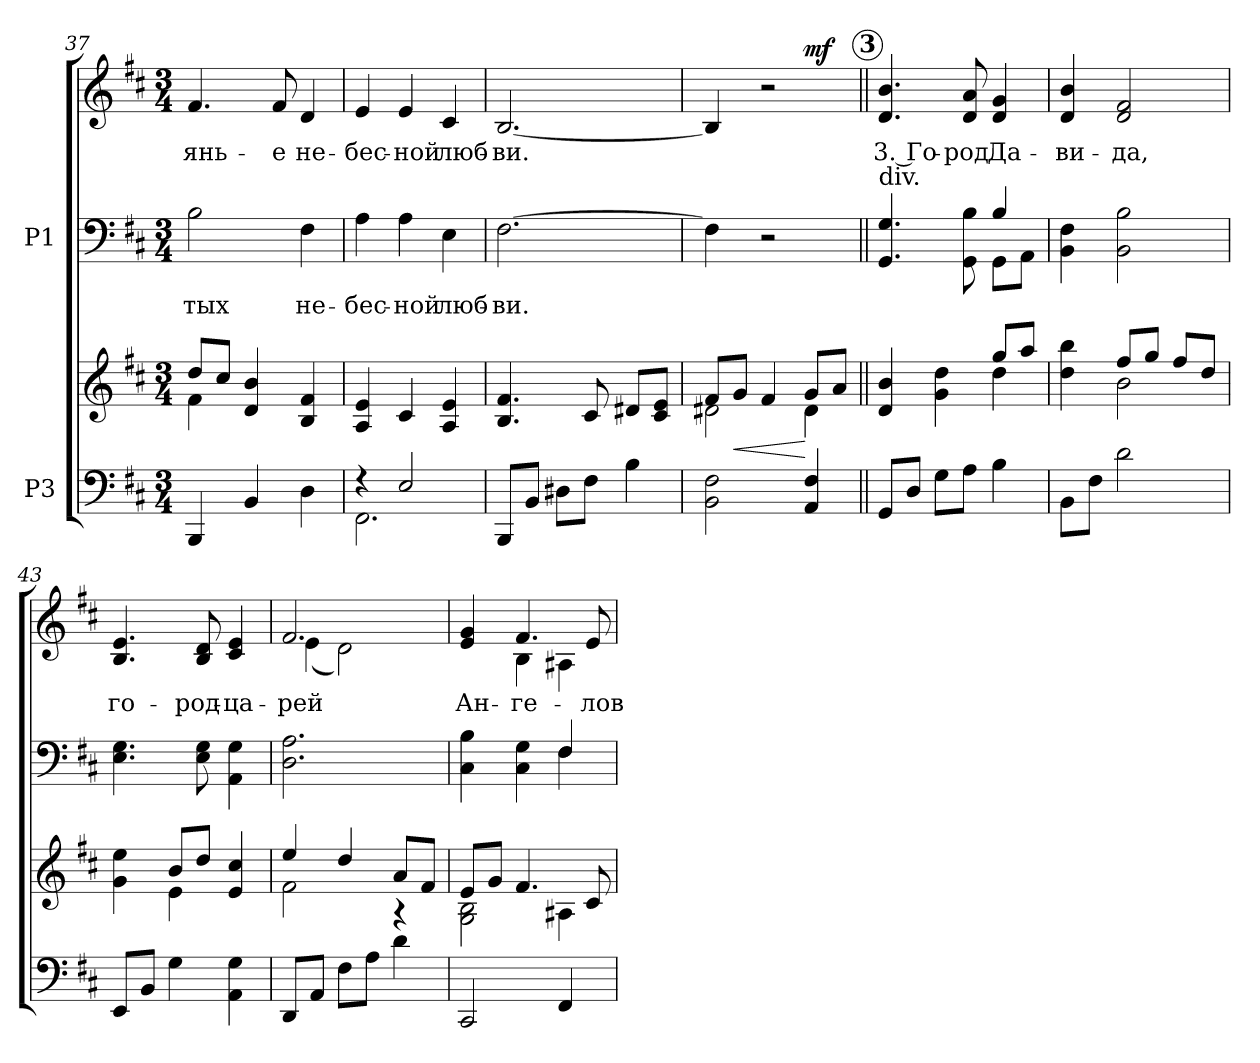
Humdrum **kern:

**kern	**kern	**dynam	**kern	**text	**kern	**text	**dynam
*part2	*part2	*part2	*part1	*part1	*part1	*part1	*part1
*staff4	*staff3	*staff3/4	*staff2	*staff2	*staff1	*staff1	*staff1/2
*I"P3	*	*	*I"P1	*	*	*	*
!!LO:LB:g=z
*clefF4	*clefG2	*	*clefF4	*	*clefG2	*	*
*k[f#c#]	*k[f#c#]	*	*k[f#c#]	*	*k[f#c#]	*	*
*D:	*D:	*	*D:	*	*D:	*	*
*M3/4	*M3/4	*	*M3/4	*	*M3/4	*	*
=37	=37	=37	=37	=37	=37	=37	=37
*	*^	*	*	*	*	*	*
!	!	!	!	!	!LO:LY:b:color=#000000	!	!	!
!	!	!	!	!	!	!	!LO:LY:b:color=#000000	!
4BBBi/	8ddi/L	4f#i\	.	2Bi\	-тых	4.f#i/	-янь-	.
.	8cc#i/J	.	.	.	.	.	.	.
4BBi/	4di/ 4bi	2ryy	.	.	.	.	.	.
!	!	!	!	!	!	!	!LO:LY:b:color=#000000	!
.	.	.	.	.	.	8f#i/	-е	.
!	!	!	!	!	!LO:LY:b:color=#000000	!	!	!
!	!	!	!	!	!	!	!LO:LY:b:color=#000000	!
4Di\	4Bi/ 4f#i	.	.	4F#i\	не-	4di/	не-	.
*	*v	*v	*	*	*	*	*	*
=38	=38	=38	=38	=38	=38	=38	=38
*^	*	*	*	*	*	*	*
!	!	!	!	!	!LO:LY:b:color=#000000	!	!	!
!	!	!	!	!	!	!	!LO:LY:b:color=#000000	!
4r	2.FF#i\	4Ai/ 4ei	.	4Ai\	-бес-	4ei/	-бес-	.
!	!	!	!	!	!LO:LY:b:color=#000000	!	!	!
!	!	!	!	!	!	!	!LO:LY:b:color=#000000	!
2Ei/	.	4c#i/	.	4Ai\	-ной	4ei/	-ной	.
!	!	!	!	!	!LO:LY:b:color=#000000	!	!	!
!	!	!	!	!	!	!	!LO:LY:b:color=#000000	!
.	.	4Ai/ 4ei	.	4Ei\	люб-	4c#i/	люб-	.
*v	*v	*	*	*	*	*	*	*
=39	=39	=39	=39	=39	=39	=39	=39
!	!	!	!	!LO:LY:b:color=#000000	!	!	!
!	!	!	!	!	!	!LO:LY:b:color=#000000	!
8BBBi/L	4.Bi/ 4.f#i	.	[>2.F#i\	-ви.	[<2.Bi/	-ви.	.
8BBi/J	.	.	.	.	.	.	.
8D#Xi\L	.	.	.	.	.	.	.
8F#i\J	8c#i/	.	.	.	.	.	.
4Bi\	8d#Xi/L	.	.	.	.	.	.
.	8c#i/ 8eiJ	.	.	.	.	.	.
=40	=40	=40	=40	=40	=40	=40	=40
*	*^	*	*	*	*^	*	*
2BBi\ 2F#i	8f#i/L	2d#Xi\	.	4F#i\]	.	4Bi/]	2ryy	.	.
!	!	!	!LO:HP:b	!	!	!	!	!	!
.	8gi/J	.	<	.	.	.	.	.	.
.	4f#i/	.	.	2r	.	2r	.	.	.
4AAi/ 4F#i	8gi/L	4d#i\	[	.	.	.	4ryy	.	mf
.	8ai/J	.	.	.	.	.	.	.	.
*	*	*	*	*	*	*v	*v	*	*
!!LO:REH:place=s1:B:color=#000000:enc=circle:fs=13.686:t=3
=41||	=41||	=41||	=41||	=41||	=41||	=41||	=41||	=41||
*	*	*	*	*^	*	*	*	*
*	*	*	*	*	*	*	*^	*	*
!	!	!	!	!	!	!	!LO:TX:a:t=div.	!	!	!
!	!	!	!	!LO:TX:a:t=div.	!	!	!	!	!	!
!	!	!	!	!	!	!	!	!	!LO:LY:b:color=#000000	!
*	*	*	*	*	*	*	*v	*v	*	*
8GGi/L	4di/ 4bi	2ryy	.	4.GGi/ 4.Gi	2ryy	.	4.di/ 4.bi	3. Го-	.
8Di/J	.	.	.	.	.	.	.	.	.
8Gi\L	4gi\ 4ddi	.	.	.	.	.	.	.	.
!	!	!	!	!	!	!	!	!LO:LY:b:color=#000000	!
8Ai\J	.	.	.	8GGi\ 8Bi	.	.	8di/ 8ai	-род	.
!	!	!	!	!	!	!	!	!LO:LY:b:color=#000000	!
4Bi\	8ggi/L	4ddi\	.	4Bi/	8GGi\L	.	4di/ 4gi	Да-	.
.	8aai/J	.	.	.	8AAi\J	.	.	.	.
*	*	*	*	*v	*v	*	*	*	*
=42	=42	=42	=42	=42	=42	=42	=42	=42
*	*	*	*	*^	*	*	*	*
!	!	!	!	!	!	!	!	!LO:LY:b:color=#000000	!
*	*	*	*	*v	*v	*	*	*	*
8BBi\L	4ddi\ 4bbi	4ryy	.	4BBi\ 4F#i	.	4di/ 4bi	-ви-	.
8F#i\J	.	.	.	.	.	.	.	.
!	!	!	!	!	!	!	!LO:LY:b:color=#000000	!
2di\	8ff#i/L	2bi\	.	2BBi\ 2Bi	.	2di/ 2f#i	-да,	.
.	8ggi/J	.	.	.	.	.	.	.
.	8ff#i/L	.	.	.	.	.	.	.
.	8ddi/J	.	.	.	.	.	.	.
!!LO:LB:g=z
=43	=43	=43	=43	=43	=43	=43	=43	=43
!	!	!	!	!	!	!	!LO:LY:b:color=#000000	!
8EEi/L	4gi\ 4eei	4ryy	.	4.Ei\ 4.Gi	.	4.Bi/ 4.ei	го-	.
8BBi/J	.	.	.	.	.	.	.	.
4Gi\	8bi/L	4ei\	.	.	.	.	.	.
!	!	!	!	!	!	!	!LO:LY:b:color=#000000	!
.	8ddi/J	.	.	8Ei\ 8Gi	.	8Bi/ 8di	-род-	.
!	!	!	!	!	!	!	!LO:LY:b:color=#000000	!
4AAi\ 4Gi	4ei/ 4cc#i	4ryy	.	4AAi\ 4Gi	.	4c#i/ 4ei	-ца-	.
=44	=44	=44	=44	=44	=44	=44	=44	=44
!	!	!	!	!	!	!	!LO:LY:b:color=#000000	!
*	*	*	*	*	*	*^	*	*
8DDi/L	4eei/	2f#i\	.	2.Di\ 2.Ai	.	2.f#i/	(4ei\	-рей	.
8AAi/J	.	.	.	.	.	.	.	.	.
8F#i\L	4ddi/	.	.	.	.	.	2di\)	.	.
8Ai\J	.	.	.	.	.	.	.	.	.
4di\	8ai/L	4r	.	.	.	.	.	.	.
.	8f#i/J	.	.	.	.	.	.	.	.
=45	=45	=45	=45	=45	=45	=45	=45	=45	=45
*	*	*	*	*^	*	*	*	*	*
!	!	!	!	!	!	!	!	!	!LO:LY:b:color=#000000	!
2CC#i/	8ei/L	2Gi\ 2Bi	.	2ryy	4C#i\ 4Bi	.	4ei/ 4gi	4ryy	Ан-	.
.	8gi/J	.	.	.	.	.	.	.	.	.
!	!	!	!	!	!	!	!	!	!LO:LY:b:color=#000000	!
.	4.f#i/	.	.	.	4C#i\ 4Gi	.	4.f#i/	4Bi\	-ге-	.
4FF#i/	.	4A#Xi\	.	4F#i/	4F#i\	.	.	4A#Xi\	.	.
!	!	!	!	!	!	!	!	!	!LO:LY:b:color=#000000	!
.	8c#i/	.	.	.	.	.	8ei/	.	-лов	.
*	*v	*v	*	*	*	*	*	*	*	*
*	*	*	*v	*v	*	*	*	*	*
*	*	*	*	*	*v	*v	*	*
=	=	=	=	=	=	=	=
*-	*-	*-	*-	*-	*-	*-	*-
